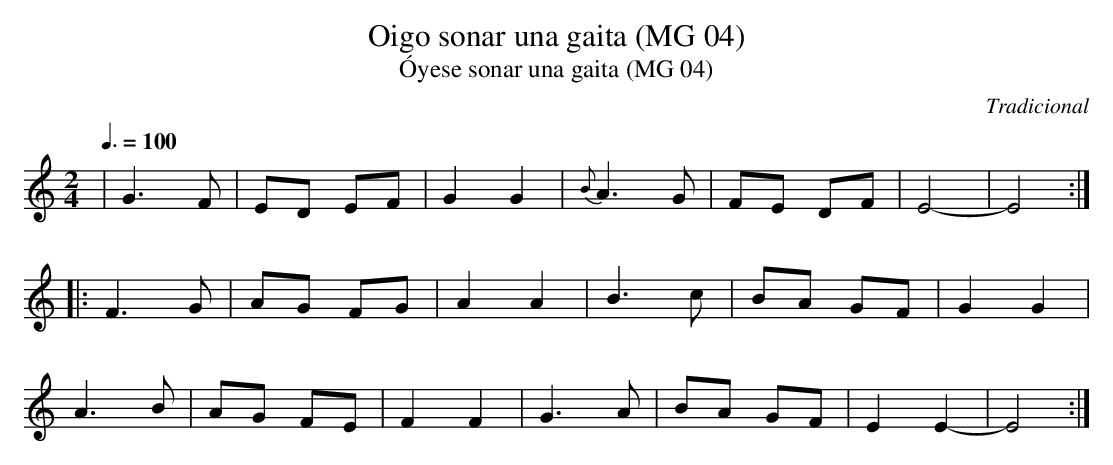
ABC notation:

X:1
T:Oigo sonar una gaita (MG 04)
T:Óyese sonar una gaita (MG 04)
C:Tradicional
E:Nivel 1
M:2/4
L:1/8
Q:3/8=100
K:C
|G3 F|ED EF|G2 G2|{B}A3 G|FE DF|E4-|E4 :|
|: F3 G|AG FG|A2 A2|B3 c|BA GF|G2 G2|
A3 B|AG FE|F2 F2|G3 A|BA GF|E2 E2-|E4 :|
